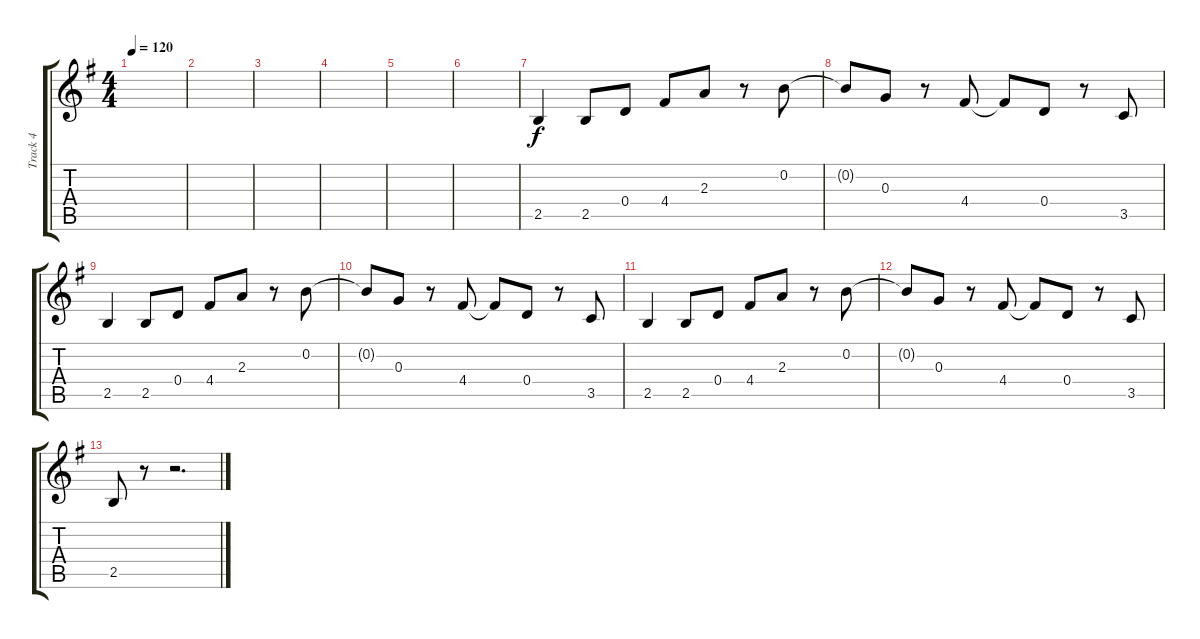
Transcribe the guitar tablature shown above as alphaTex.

\track ("Track 4" "Track 4") {instrument acousticguitarsteel}
\staff {score tabs}
\tuning (E4 B3 G3 D3 A2 E2) {hide}
\ts (4 4)
\tempo 120
\clef g2
\ks g
|
|
|
|
|
|
2.5.4 2.5.8 0.4.8 4.4.8 2.3.8 r.8 0.2.8 |
0.2{t}.8 0.3.8 r.8 4.4.8 4.4{t}.8 0.4.8 r.8 3.5.8 |
2.5.4 2.5.8 0.4.8 4.4.8 2.3.8 r.8 0.2.8 |
0.2{t}.8 0.3.8 r.8 4.4.8 4.4{t}.8 0.4.8 r.8 3.5.8 |
2.5.4 2.5.8 0.4.8 4.4.8 2.3.8 r.8 0.2.8 |
0.2{t}.8 0.3.8 r.8 4.4.8 4.4{t}.8 0.4.8 r.8 3.5.8 |
2.5.8 r.8 r.2{d}
